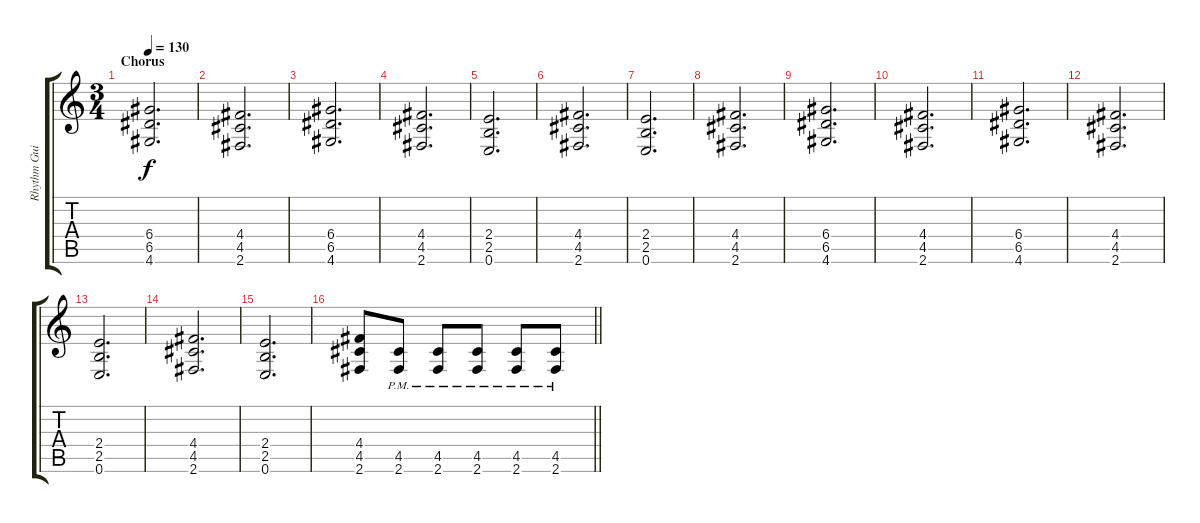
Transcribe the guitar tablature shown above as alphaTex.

\track ("Rhythm Guitar" "Rhythm Gui") {instrument distortionguitar}
\staff {score tabs}
\tuning (E4 B3 G3 D3 A2 E2) {hide}
\ts (3 4)
\section ("" "Chorus")
\tempo 130
\clef g2
\ks c
(6.4 6.5 4.6).2{d dy f} |
(4.4 4.5 2.6).2{d} |
(6.4 6.5 4.6).2{d} |
(4.4 4.5 2.6).2{d} |
(2.4 2.5 0.6).2{d} |
(4.4 4.5 2.6).2{d} |
(2.4 2.5 0.6).2{d} |
(4.4 4.5 2.6).2{d} |
(6.4 6.5 4.6).2{d} |
(4.4 4.5 2.6).2{d} |
(6.4 6.5 4.6).2{d} |
(4.4 4.5 2.6).2{d} |
(2.4 2.5 0.6).2{d} |
(4.4 4.5 2.6).2{d} |
(2.4 2.5 0.6).2{d} |
\barLineRight lightlight
(4.4 4.5 2.6).8 (4.5{pm} 2.6).8 (4.5{pm} 2.6{pm}).8 (4.5{pm} 2.6{pm}).8 (4.5{pm} 2.6{pm}).8 (4.5{pm} 2.6{pm}).8
